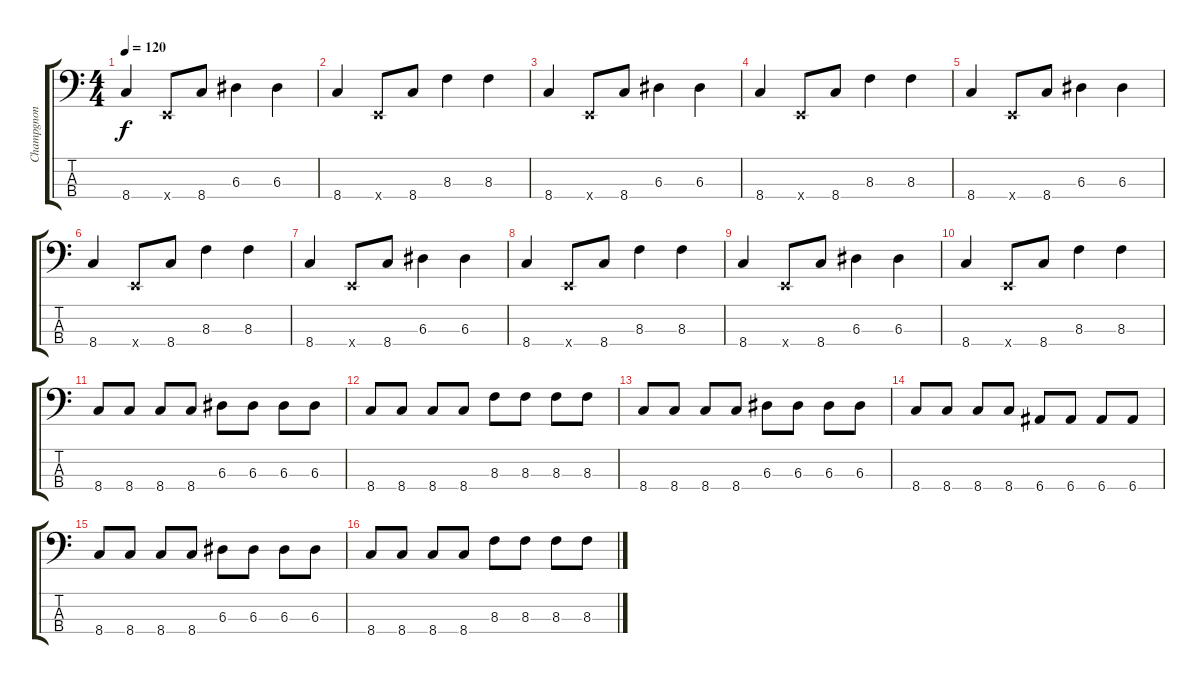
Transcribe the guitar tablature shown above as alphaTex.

\track ("Champgnon" "Champgnon") {instrument fretlessbass}
\staff {score tabs}
\tuning (G2 D2 A1 E1) {hide}
\ts (4 4)
\tempo 120
\clef f4
\ks c
8.4.4{dy f} 0.4{x}.8 8.4.8 6.3.4 6.3.4 |
8.4.4 0.4{x}.8 8.4.8 8.3.4 8.3.4 |
8.4.4 0.4{x}.8 8.4.8 6.3.4 6.3.4 |
8.4.4 0.4{x}.8 8.4.8 8.3.4 8.3.4 |
8.4.4 0.4{x}.8 8.4.8 6.3.4 6.3.4 |
8.4.4 0.4{x}.8 8.4.8 8.3.4 8.3.4 |
8.4.4 0.4{x}.8 8.4.8 6.3.4 6.3.4 |
8.4.4 0.4{x}.8 8.4.8 8.3.4 8.3.4 |
8.4.4 0.4{x}.8 8.4.8 6.3.4 6.3.4 |
8.4.4 0.4{x}.8 8.4.8 8.3.4 8.3.4 |
8.4.8 8.4.8 8.4.8 8.4.8 6.3.8 6.3.8 6.3.8 6.3.8 |
8.4.8 8.4.8 8.4.8 8.4.8 8.3.8 8.3.8 8.3.8 8.3.8 |
8.4.8 8.4.8 8.4.8 8.4.8 6.3.8 6.3.8 6.3.8 6.3.8 |
8.4.8 8.4.8 8.4.8 8.4.8 6.4.8 6.4.8 6.4.8 6.4.8 |
8.4.8 8.4.8 8.4.8 8.4.8 6.3.8 6.3.8 6.3.8 6.3.8 |
8.4.8 8.4.8 8.4.8 8.4.8 8.3.8 8.3.8 8.3.8 8.3.8
